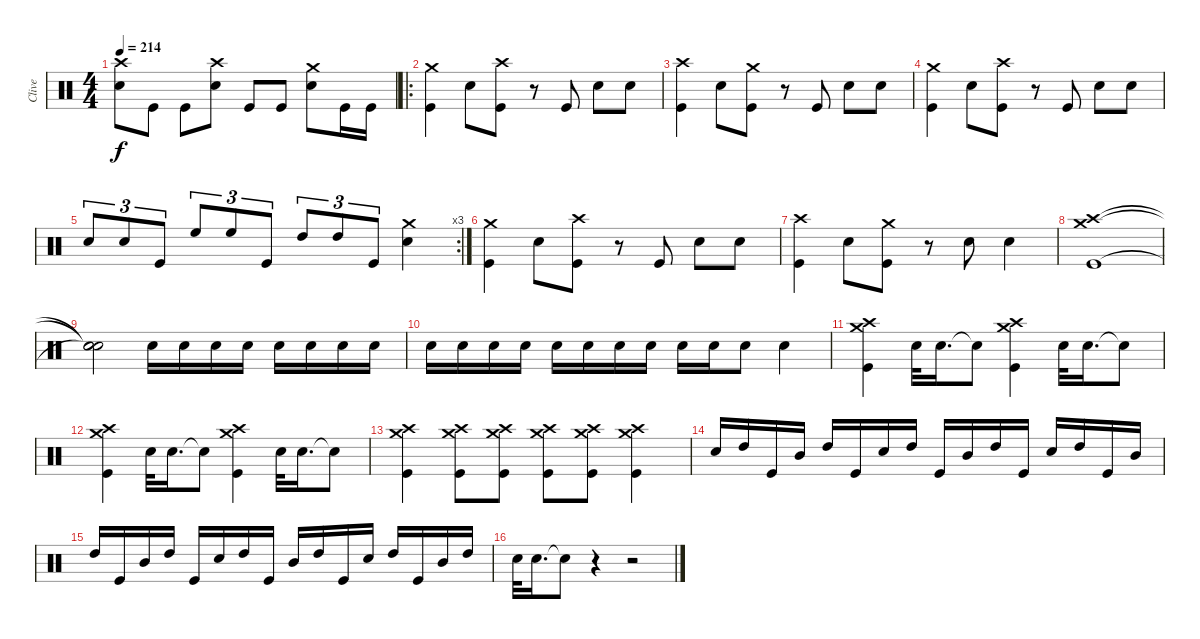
\track ("Clive" "Clive") {instrument percussion}
\staff {score}
\articulation defaults
\ts (4 4)
\tempo 214
\clef neutral
\ks c
("Crash high (hit)" "Snare (hit) 2").8{dy f} "Kick (hit)".8 "Kick (hit)".8 ("Crash high (hit)" "Snare (hit) 2").8 "Kick (hit)".8 "Kick (hit)".8 ("Crash medium (hit)" "Snare (hit) 2").8 "Kick (hit)".16 "Kick (hit)".16 |
\ro
("Crash medium (hit)" "Kick (hit)").4 "Snare (hit) 2".8 ("Crash high (hit)" "Kick (hit)").8 r.8 "Kick (hit)".8 "Snare (hit) 2".8 "Snare (hit) 2".8 |
("Crash high (hit)" "Kick (hit)").4 "Snare (hit) 2".8 ("Crash medium (hit)" "Kick (hit)").8 r.8 "Kick (hit)".8 "Snare (hit) 2".8 "Snare (hit) 2".8 |
("Crash medium (hit)" "Kick (hit)").4 "Snare (hit) 2".8 ("Crash high (hit)" "Kick (hit)").8 r.8 "Kick (hit)".8 "Snare (hit) 2".8 "Snare (hit) 2".8 |
\rc 3 "Snare (hit) 2".8{tu (3 2)} "Snare (hit) 2".8{tu (3 2)} "Kick (hit)".8{tu (3 2)} "High Floor Tom (hit)".8{tu (3 2)} "High Floor Tom (hit)".8{tu (3 2)} "Kick (hit)".8{tu (3 2)} "High Tom (hit)".8{tu (3 2)} "High Tom (hit)".8{tu (3 2)} "Kick (hit)".8{tu (3 2)}
("Crash medium (hit)" "Snare (hit) 2").4 |
("Crash medium (hit)" "Kick (hit)").4 "Snare (hit) 2".8 ("Crash high (hit)" "Kick (hit)").8 r.8 "Kick (hit)".8 "Snare (hit) 2".8 "Snare (hit) 2".8 |
("Crash high (hit)" "Kick (hit)").4 "Snare (hit) 2".8 ("Crash medium (hit)" "Kick (hit)").8 r.8 "Snare (hit) 2".8 "Snare (hit) 2".4 |
("Crash medium (hit)" "Crash high (hit)" "Kick (hit)").1 |
("Snare (hit)"{t} "Snare (hit)"{t} "Snare (hit)"{t}).2 "Snare (hit) 2".16 "Snare (hit) 2".16 "Snare (hit) 2".16 "Snare (hit) 2".16 "Snare (hit) 2".16 "Snare (hit) 2".16 "Snare (hit) 2".16 "Snare (hit) 2".16 |
"Snare (hit) 2".16 "Snare (hit) 2".16 "Snare (hit) 2".16 "Snare (hit) 2".16 "Snare (hit) 2".16 "Snare (hit) 2".16 "Snare (hit) 2".16 "Snare (hit) 2".16 "Snare (hit) 2".16 "Snare (hit) 2".16 "Snare (hit) 2".8 "Snare (hit) 2".4 |
("Crash medium (hit)" "Crash high (hit)" "Kick (hit)").4 "Snare (hit) 2".32 "Snare (hit) 2".16{d} "Snare (hit)"{t}.8 ("Crash medium (hit)" "Crash high (hit)" "Kick (hit)").4 "Snare (hit) 2".32 "Snare (hit) 2".16{d} "Snare (hit)"{t}.8 |
("Crash medium (hit)" "Crash high (hit)" "Kick (hit)").4 "Snare (hit) 2".32 "Snare (hit) 2".16{d} "Snare (hit)"{t}.8 ("Crash medium (hit)" "Crash high (hit)" "Kick (hit)").4 "Snare (hit) 2".32 "Snare (hit) 2".16{d} "Snare (hit)"{t}.8 |
("Crash high (hit)" "Crash medium (hit)" "Kick (hit)").4 ("Crash high (hit)" "Crash medium (hit)" "Kick (hit)").8 ("Crash medium (hit)" "Crash high (hit)" "Kick (hit)").8 ("Crash medium (hit)" "Crash high (hit)" "Kick (hit)").8 ("Crash high (hit)" "Crash medium (hit)" "Kick (hit)").8 ("Crash medium (hit)" "Crash high (hit)" "Kick (hit)").4 |
"Snare (hit) 2".16 "High Tom (hit)".16 "Kick (hit)".16 "Mid Tom (hit)".16 "High Tom (hit)".16 "Kick (hit)".16 "Snare (hit) 2".16 "High Tom (hit)".16 "Kick (hit)".16 "Mid Tom (hit)".16 "High Tom (hit)".16 "Kick (hit)".16 "Snare (hit) 2".16 "High Tom (hit)".16 "Kick (hit)".16 "Mid Tom (hit)".16 |
"High Tom (hit)".16 "Kick (hit)".16 "Mid Tom (hit)".16 "High Tom (hit)".16 "Kick (hit)".16 "Snare (hit) 2".16 "High Tom (hit)".16 "Kick (hit)".16 "Mid Tom (hit)".16 "High Tom (hit)".16 "Kick (hit)".16 "Snare (hit) 2".16 "High Tom (hit)".16 "Kick (hit)".16 "Mid Tom (hit)".16 "High Tom (hit)".16 |
"Snare (hit) 2".32 "Snare (hit) 2".16{d} "Snare (hit)"{t}.8 r.4 r.2
